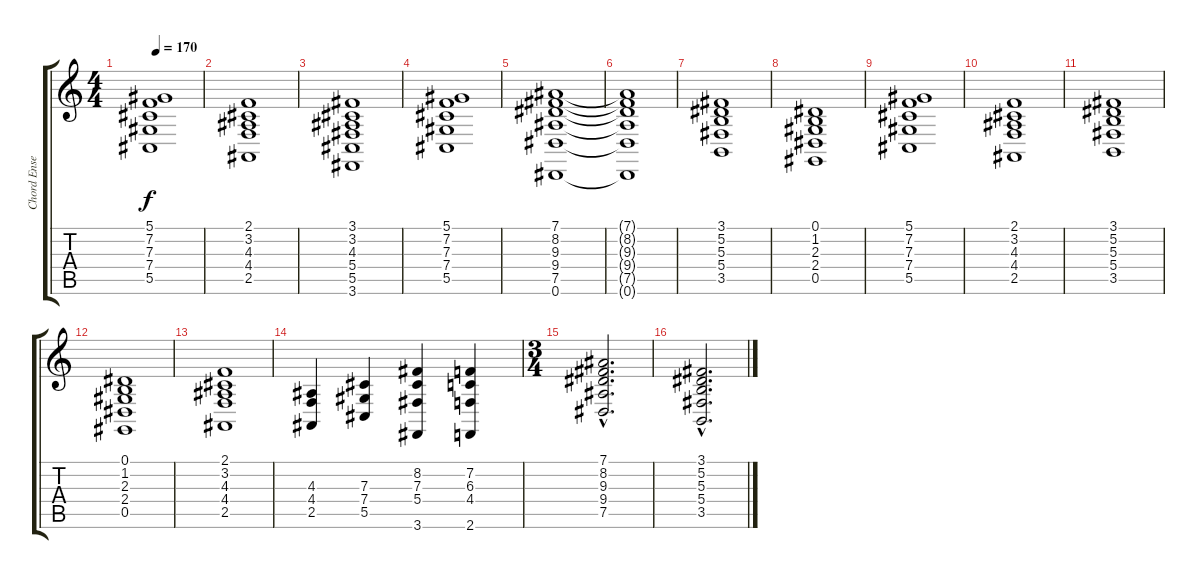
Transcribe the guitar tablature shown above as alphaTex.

\track ("Chord Ensemble" "Chord Ense") {instrument stringensemble1}
\staff {score tabs}
\tuning (Eb4 Bb3 Gb3 Db3 Ab2 Eb2) {hide}
\ts (4 4)
\tempo 170
\clef g2
\ks c
(5.1 7.2 7.3 7.4 5.5).1{dy f} |
(2.1 3.2 4.3 4.4 2.5).1 |
(3.1 3.2 4.3 5.4 5.5 3.6).1 |
(5.1 7.2 7.3 7.4 5.5).1 |
(7.1 8.2 9.3 9.4 7.5 0.6).1 |
(7.1{t} 8.2{t} 9.3{t} 9.4{t} 7.5{t} 0.6{t}).1 |
(3.1 5.2 5.3 5.4 3.5).1 |
(0.1 1.2 2.3 2.4 0.5).1 |
(5.1 7.2 7.3 7.4 5.5).1 |
(2.1 3.2 4.3 4.4 2.5).1 |
(3.1 5.2 5.3 5.4 3.5).1 |
(0.1 1.2 2.3 2.4 0.5).1 |
(2.1 3.2 4.3 4.4 2.5).1 |
(4.3 4.4 2.5).4 (7.3 7.4 5.5).4 (8.2 7.3 5.4 3.6).4 (7.2 6.3 4.4 2.6).4 |
\ts (3 4)
\section ("" "")
(7.1{hac} 8.2{hac} 9.3{hac} 9.4{hac} 7.5{hac}).2{d} |
(3.1{hac} 5.2{hac} 5.3{hac} 5.4{hac} 3.5{hac}).2{d}
